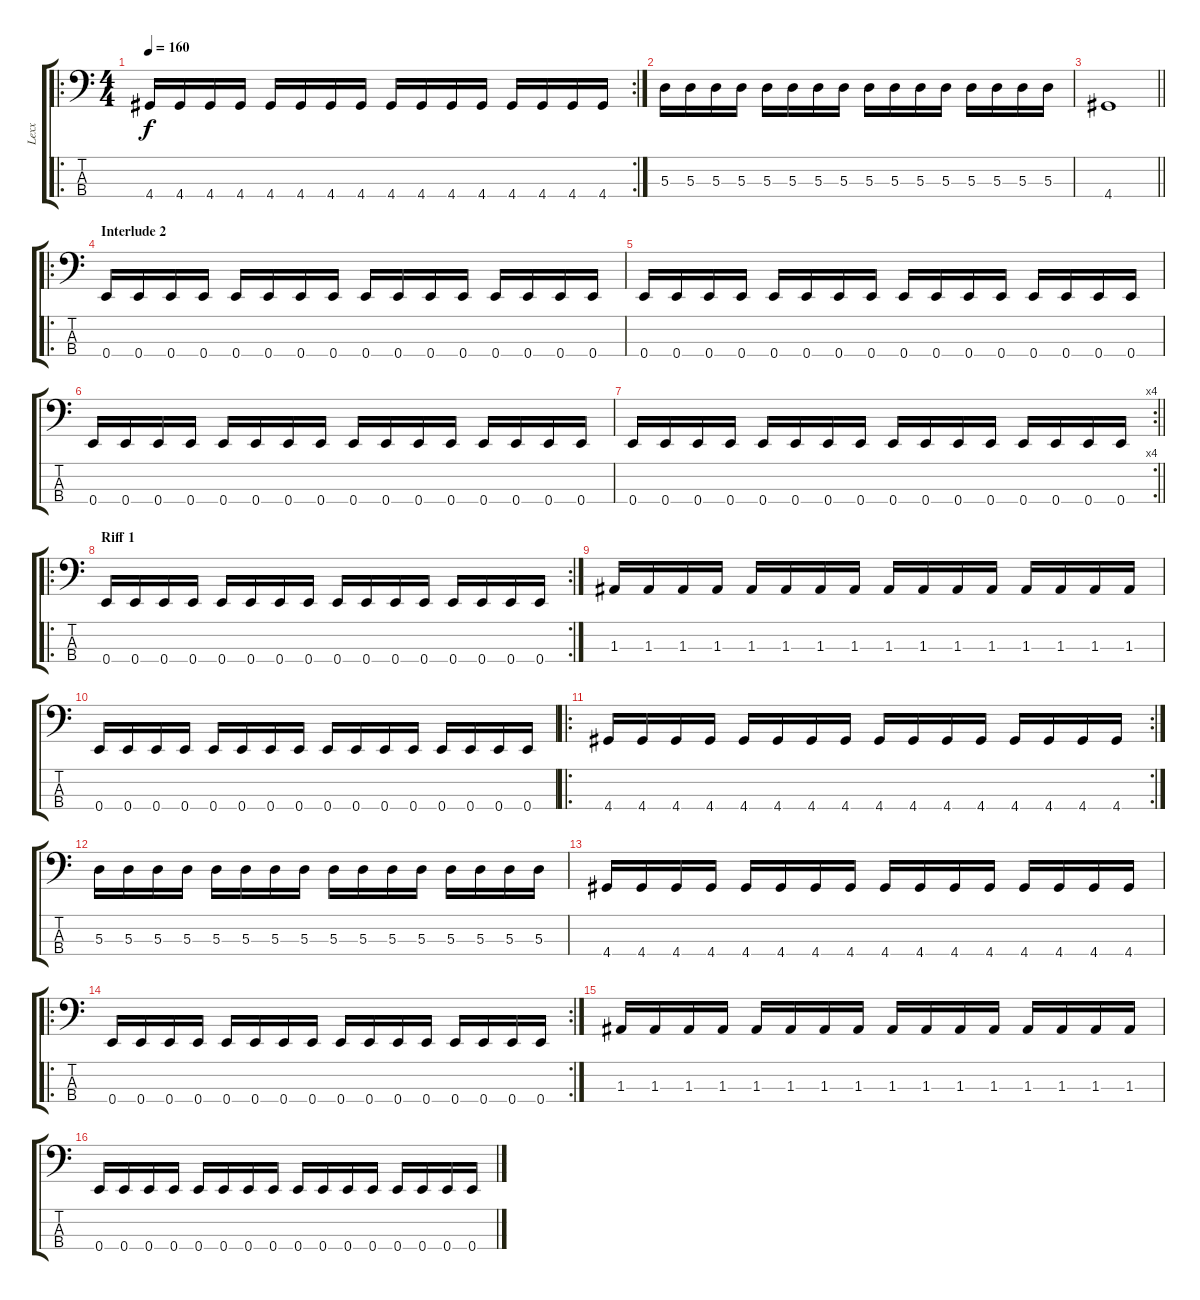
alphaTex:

\track ("Lexx" "Lexx") {instrument electricbasspick}
\staff {score tabs}
\tuning (G2 D2 A1 E1) {hide}
\ro
\rc 2
\ts (4 4)
\tempo 160
\clef f4
\ks c
4.4.16{dy f} 4.4.16 4.4.16 4.4.16 4.4.16 4.4.16 4.4.16 4.4.16 4.4.16 4.4.16 4.4.16 4.4.16 4.4.16 4.4.16 4.4.16 4.4.16 |
5.3.16 5.3.16 5.3.16 5.3.16 5.3.16 5.3.16 5.3.16 5.3.16 5.3.16 5.3.16 5.3.16 5.3.16 5.3.16 5.3.16 5.3.16 5.3.16 |
\barLineRight lightlight
4.4.1 |
\ro
\section ("" "Interlude 2")
0.4.16 0.4.16 0.4.16 0.4.16 0.4.16 0.4.16 0.4.16 0.4.16 0.4.16 0.4.16 0.4.16 0.4.16 0.4.16 0.4.16 0.4.16 0.4.16 |
0.4.16 0.4.16 0.4.16 0.4.16 0.4.16 0.4.16 0.4.16 0.4.16 0.4.16 0.4.16 0.4.16 0.4.16 0.4.16 0.4.16 0.4.16 0.4.16 |
0.4.16 0.4.16 0.4.16 0.4.16 0.4.16 0.4.16 0.4.16 0.4.16 0.4.16 0.4.16 0.4.16 0.4.16 0.4.16 0.4.16 0.4.16 0.4.16 |
\rc 4
\barLineRight lightlight
0.4.16 0.4.16 0.4.16 0.4.16 0.4.16 0.4.16 0.4.16 0.4.16 0.4.16 0.4.16 0.4.16 0.4.16 0.4.16 0.4.16 0.4.16 0.4.16 |
\ro
\rc 2
\section ("" "Riff 1")
0.4.16 0.4.16 0.4.16 0.4.16 0.4.16 0.4.16 0.4.16 0.4.16 0.4.16 0.4.16 0.4.16 0.4.16 0.4.16 0.4.16 0.4.16 0.4.16 |
1.3.16 1.3.16 1.3.16 1.3.16 1.3.16 1.3.16 1.3.16 1.3.16 1.3.16 1.3.16 1.3.16 1.3.16 1.3.16 1.3.16 1.3.16 1.3.16 |
0.4.16 0.4.16 0.4.16 0.4.16 0.4.16 0.4.16 0.4.16 0.4.16 0.4.16 0.4.16 0.4.16 0.4.16 0.4.16 0.4.16 0.4.16 0.4.16 |
\ro
\rc 2
4.4.16 4.4.16 4.4.16 4.4.16 4.4.16 4.4.16 4.4.16 4.4.16 4.4.16 4.4.16 4.4.16 4.4.16 4.4.16 4.4.16 4.4.16 4.4.16 |
5.3.16 5.3.16 5.3.16 5.3.16 5.3.16 5.3.16 5.3.16 5.3.16 5.3.16 5.3.16 5.3.16 5.3.16 5.3.16 5.3.16 5.3.16 5.3.16 |
4.4.16 4.4.16 4.4.16 4.4.16 4.4.16 4.4.16 4.4.16 4.4.16 4.4.16 4.4.16 4.4.16 4.4.16 4.4.16 4.4.16 4.4.16 4.4.16 |
\ro
\rc 2
0.4.16 0.4.16 0.4.16 0.4.16 0.4.16 0.4.16 0.4.16 0.4.16 0.4.16 0.4.16 0.4.16 0.4.16 0.4.16 0.4.16 0.4.16 0.4.16 |
1.3.16 1.3.16 1.3.16 1.3.16 1.3.16 1.3.16 1.3.16 1.3.16 1.3.16 1.3.16 1.3.16 1.3.16 1.3.16 1.3.16 1.3.16 1.3.16 |
0.4.16 0.4.16 0.4.16 0.4.16 0.4.16 0.4.16 0.4.16 0.4.16 0.4.16 0.4.16 0.4.16 0.4.16 0.4.16 0.4.16 0.4.16 0.4.16
